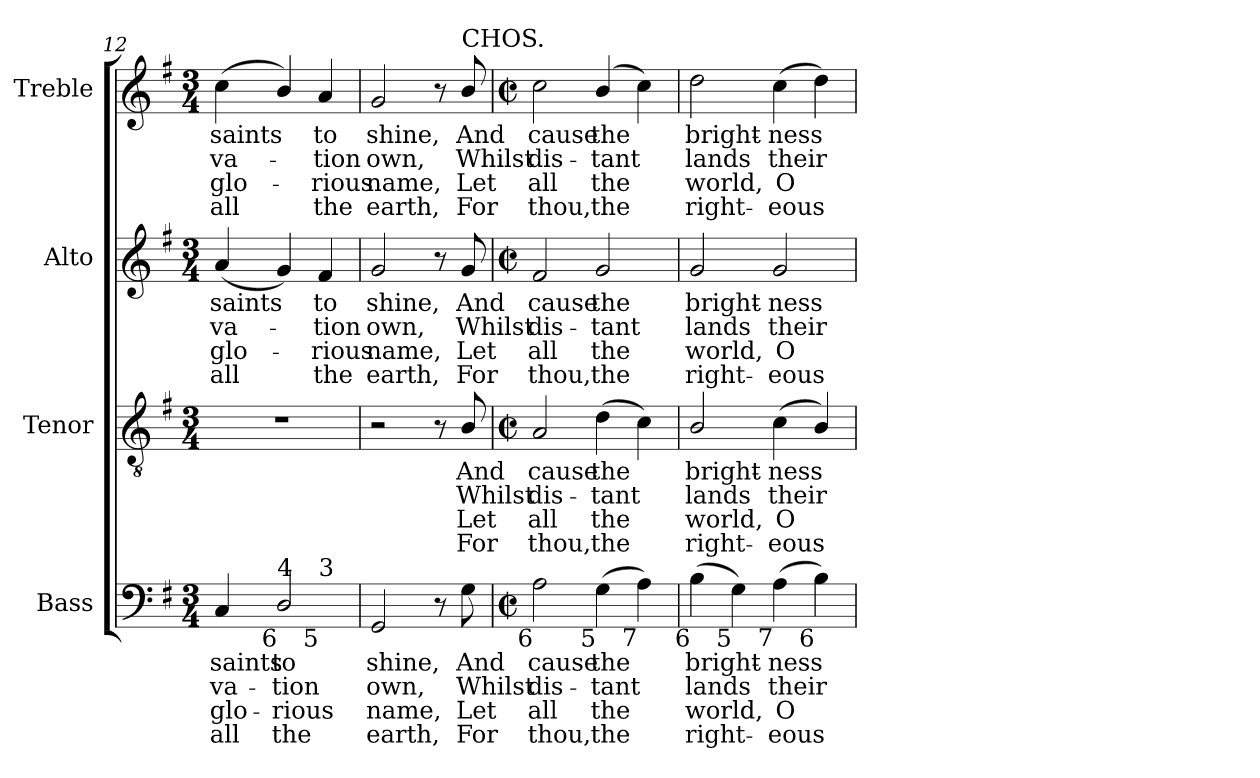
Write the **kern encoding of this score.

**kern	**text	**text	**text	**text	**kern	**text	**text	**text	**text	**kern	**text	**text	**text	**text	**kern	**text	**text	**text	**text
*part4	*part4	*part4	*part4	*part4	*part3	*part3	*part3	*part3	*part3	*part2	*part2	*part2	*part2	*part2	*part1	*part1	*part1	*part1	*part1
*staff4	*staff4	*staff4	*staff4	*staff4	*staff3	*staff3	*staff3	*staff3	*staff3	*staff2	*staff2	*staff2	*staff2	*staff2	*staff1	*staff1	*staff1	*staff1	*staff1
*I"Bass	*	*	*	*	*I"Tenor	*	*	*	*	*I"Alto	*	*	*	*	*I"Treble	*	*	*	*
*I'B.	*	*	*	*	*I'T.	*	*	*	*	*I'A.	*	*	*	*	*I'Tr.	*	*	*	*
*clefF4	*	*	*	*	*clefGv2	*	*	*	*	*clefG2	*	*	*	*	*clefG2	*	*	*	*
*	*	*	*	*	*ITrd7c12	*	*	*	*	*	*	*	*	*	*	*	*	*	*
*k[f#]	*	*	*	*	*k[f#]	*	*	*	*	*k[f#]	*	*	*	*	*k[f#]	*	*	*	*
*G:	*	*	*	*	*G:	*	*	*	*	*G:	*	*	*	*	*G:	*	*	*	*
*M3/4	*	*	*	*	*M3/4	*	*	*	*	*M3/4	*	*	*	*	*M3/4	*	*	*	*
=12	=12	=12	=12	=12	=12	=12	=12	=12	=12	=12	=12	=12	=12	=12	=12	=12	=12	=12	=12
!	!LO:LY:b:color=#000000	!LO:LY:b:color=#000000	!LO:LY:b:color=#000000	!LO:LY:b:color=#000000	!LO:N:vis=1	!	!	!	!	!	!	!	!	!	!	!	!	!	!
!	!	!	!	!	!	!	!	!	!	!	!LO:LY:b:color=#000000	!LO:LY:b:color=#000000	!LO:LY:b:color=#000000	!LO:LY:b:color=#000000	!	!	!	!	!
!	!	!	!	!	!	!	!	!	!	!	!	!	!	!	!	!LO:LY:b:color=#000000	!LO:LY:b:color=#000000	!LO:LY:b:color=#000000	!LO:LY:b:color=#000000
*^	*	*	*	*	*	*	*	*	*	*	*	*	*	*	*	*	*	*	*
4Ci/	2ryy	saints	-va-	glo-	-all	2.r	.	.	.	.	(4ai/	saints	-va-	glo-	-all	(4cci\	saints	-va-	glo-	-all
!LO:TX:b:rj:t=6	!	!	!	!	!	!	!	!	!	!	!	!	!	!	!	!	!	!	!	!
!LO:TX:t=4	!	!	!	!	!	!	!	!	!	!	!	!	!	!	!	!	!	!	!	!
!	!	!LO:LY:b:color=#000000	!LO:LY:b:color=#000000	!LO:LY:b:color=#000000	!LO:LY:b:color=#000000	!	!	!	!	!	!	!	!	!	!	!	!	!	!	!
2Di/	.	to	-tion	rious	the	.	.	.	.	.	4gi/)	.	.	.	.	4bi/)	.	.	.	.
!	!	!	!	!	!	!	!	!	!	!	!	!LO:LY:b:color=#000000	!LO:LY:b:color=#000000	!LO:LY:b:color=#000000	!LO:LY:b:color=#000000	!	!	!	!	!
!	!LO:TX:b:rj:t=5	!	!	!	!	!	!	!	!	!	!	!	!	!	!	!	!	!	!	!
!	!LO:TX:t=3	!	!	!	!	!	!	!	!	!	!	!	!	!	!	!	!	!	!	!
!	!	!	!	!	!	!	!	!	!	!	!	!	!	!	!	!	!LO:LY:b:color=#000000	!LO:LY:b:color=#000000	!LO:LY:b:color=#000000	!LO:LY:b:color=#000000
.	4ryy	.	.	.	.	.	.	.	.	.	4f#i/	to	-tion	rious	the	4ai/	to	-tion	rious	the
*v	*v	*	*	*	*	*	*	*	*	*	*	*	*	*	*	*	*	*	*	*
=13	=13	=13	=13	=13	=13	=13	=13	=13	=13	=13	=13	=13	=13	=13	=13	=13	=13	=13	=13
*^	*	*	*	*	*	*	*	*	*	*	*	*	*	*	*	*	*	*	*
!	!	!LO:LY:b:color=#000000	!LO:LY:b:color=#000000	!LO:LY:b:color=#000000	!LO:LY:b:color=#000000	!	!	!	!	!	!	!	!	!	!	!	!	!	!	!
*v	*v	*	*	*	*	*	*	*	*	*	*	*	*	*	*	*	*	*	*	*
*^	*	*	*	*	*	*	*	*	*	*	*	*	*	*	*	*	*	*	*
!	!	!	!	!	!	!	!	!	!	!	!	!LO:LY:b:color=#000000	!LO:LY:b:color=#000000	!LO:LY:b:color=#000000	!LO:LY:b:color=#000000	!	!	!	!	!
*v	*v	*	*	*	*	*	*	*	*	*	*	*	*	*	*	*	*	*	*	*
*^	*	*	*	*	*	*	*	*	*	*	*	*	*	*	*	*	*	*	*
!	!	!	!	!	!	!	!	!	!	!	!	!	!	!	!	!	!LO:LY:b:color=#000000	!LO:LY:b:color=#000000	!LO:LY:b:color=#000000	!LO:LY:b:color=#000000
*v	*v	*	*	*	*	*	*	*	*	*	*	*	*	*	*	*	*	*	*	*
2GGi/	shine,	own,	name,	earth,	2r	.	.	.	.	2gi/	shine,	own,	name,	earth,	2gi/	shine,	own,	name,	earth,
8r	.	.	.	.	8r	.	.	.	.	8r	.	.	.	.	8r	.	.	.	.
!	!LO:LY:b:color=#000000	!LO:LY:b:color=#000000	!LO:LY:b:color=#000000	!LO:LY:b:color=#000000	!	!	!	!	!	!	!	!	!	!	!	!	!	!	!
!	!	!	!	!	!	!LO:LY:b:color=#000000	!LO:LY:b:color=#000000	!LO:LY:b:color=#000000	!LO:LY:b:color=#000000	!	!	!	!	!	!	!	!	!	!
!	!	!	!	!	!	!	!	!	!	!	!LO:LY:b:color=#000000	!LO:LY:b:color=#000000	!LO:LY:b:color=#000000	!LO:LY:b:color=#000000	!	!	!	!	!
!	!	!	!	!	!	!	!	!	!	!	!	!	!	!	!LO:TX:a:t=CHOS.	!	!	!	!
!	!	!	!	!	!	!	!	!	!	!	!	!	!	!	!	!LO:LY:b:color=#000000	!LO:LY:b:color=#000000	!LO:LY:b:color=#000000	!LO:LY:b:color=#000000
8Gi\	And	Whilst	Let	For	8BBi/	And	Whilst	Let	For	8gi/	And	Whilst	Let	For	8bi/	And	Whilst	Let	For
=14	=14	=14	=14	=14	=14	=14	=14	=14	=14	=14	=14	=14	=14	=14	=14	=14	=14	=14	=14
*M2/2	*	*	*	*	*M2/2	*	*	*	*	*M2/2	*	*	*	*	*M2/2	*	*	*	*
*met(c|)	*	*	*	*	*met(c|)	*	*	*	*	*met(c|)	*	*	*	*	*met(c|)	*	*	*	*
!	!LO:LY:b:color=#000000	!LO:LY:b:color=#000000	!LO:LY:b:color=#000000	!LO:LY:b:color=#000000	!	!	!	!	!	!	!	!	!	!	!	!	!	!	!
!	!	!	!	!	!	!LO:LY:b:color=#000000	!LO:LY:b:color=#000000	!LO:LY:b:color=#000000	!LO:LY:b:color=#000000	!	!	!	!	!	!	!	!	!	!
!	!	!	!	!	!	!	!	!	!	!	!LO:LY:b:color=#000000	!LO:LY:b:color=#000000	!LO:LY:b:color=#000000	!LO:LY:b:color=#000000	!	!	!	!	!
!LO:TX:b:rj:t=6	!	!	!	!	!	!	!	!	!	!	!	!	!	!	!	!	!	!	!
!	!	!	!	!	!	!	!	!	!	!	!	!	!	!	!	!LO:LY:b:color=#000000	!LO:LY:b:color=#000000	!LO:LY:b:color=#000000	!LO:LY:b:color=#000000
2Ai\	cause	dis-	all	thou,	2AAi/	cause	dis-	all	thou,	2f#i/	cause	dis-	all	thou,	2cci\	cause	dis-	all	thou,
!	!LO:LY:b:color=#000000	!LO:LY:b:color=#000000	!LO:LY:b:color=#000000	!LO:LY:b:color=#000000	!	!	!	!	!	!	!	!	!	!	!	!	!	!	!
!	!	!	!	!	!	!LO:LY:b:color=#000000	!LO:LY:b:color=#000000	!LO:LY:b:color=#000000	!LO:LY:b:color=#000000	!	!	!	!	!	!	!	!	!	!
!	!	!	!	!	!	!	!	!	!	!	!LO:LY:b:color=#000000	!LO:LY:b:color=#000000	!LO:LY:b:color=#000000	!LO:LY:b:color=#000000	!	!	!	!	!
!LO:TX:b:rj:t=5	!	!	!	!	!	!	!	!	!	!	!	!	!	!	!	!	!	!	!
!	!	!	!	!	!	!	!	!	!	!	!	!	!	!	!	!LO:LY:b:color=#000000	!LO:LY:b:color=#000000	!LO:LY:b:color=#000000	!LO:LY:b:color=#000000
(4Gi\	the	-tant	the	the	(4Di\	the	-tant	the	the	2gi/	the	-tant	the	the	(4bi/	the	-tant	the	the
!LO:TX:b:rj:t=7	!	!	!	!	!	!	!	!	!	!	!	!	!	!	!	!	!	!	!
4Ai\)	.	.	.	.	4Ci\)	.	.	.	.	.	.	.	.	.	4cci\)	.	.	.	.
=15	=15	=15	=15	=15	=15	=15	=15	=15	=15	=15	=15	=15	=15	=15	=15	=15	=15	=15	=15
!	!LO:LY:b:color=#000000	!LO:LY:b:color=#000000	!LO:LY:b:color=#000000	!LO:LY:b:color=#000000	!	!	!	!	!	!	!	!	!	!	!	!	!	!	!
!	!	!	!	!	!	!LO:LY:b:color=#000000	!LO:LY:b:color=#000000	!LO:LY:b:color=#000000	!LO:LY:b:color=#000000	!	!	!	!	!	!	!	!	!	!
!	!	!	!	!	!	!	!	!	!	!	!LO:LY:b:color=#000000	!LO:LY:b:color=#000000	!LO:LY:b:color=#000000	!LO:LY:b:color=#000000	!	!	!	!	!
!LO:TX:b:rj:t=6	!	!	!	!	!	!	!	!	!	!	!	!	!	!	!	!	!	!	!
!	!	!	!	!	!	!	!	!	!	!	!	!	!	!	!	!LO:LY:b:color=#000000	!LO:LY:b:color=#000000	!LO:LY:b:color=#000000	!LO:LY:b:color=#000000
(4Bi\	bright-	lands	world,	right-	2BBi/	bright-	lands	world,	right-	2gi/	bright-	lands	world,	right-	2ddi\	bright-	lands	world,	right-
!LO:TX:b:rj:t=5	!	!	!	!	!	!	!	!	!	!	!	!	!	!	!	!	!	!	!
4Gi\)	.	.	.	.	.	.	.	.	.	.	.	.	.	.	.	.	.	.	.
!	!LO:LY:b:color=#000000	!LO:LY:b:color=#000000	!LO:LY:b:color=#000000	!LO:LY:b:color=#000000	!	!	!	!	!	!	!	!	!	!	!	!	!	!	!
!	!	!	!	!	!	!LO:LY:b:color=#000000	!LO:LY:b:color=#000000	!LO:LY:b:color=#000000	!LO:LY:b:color=#000000	!	!	!	!	!	!	!	!	!	!
!	!	!	!	!	!	!	!	!	!	!	!LO:LY:b:color=#000000	!LO:LY:b:color=#000000	!LO:LY:b:color=#000000	!LO:LY:b:color=#000000	!	!	!	!	!
!LO:TX:b:rj:t=7	!	!	!	!	!	!	!	!	!	!	!	!	!	!	!	!	!	!	!
!	!	!	!	!	!	!	!	!	!	!	!	!	!	!	!	!LO:LY:b:color=#000000	!LO:LY:b:color=#000000	!LO:LY:b:color=#000000	!LO:LY:b:color=#000000
(4Ai\	-ness	their	-O	eous	(4Ci\	-ness	their	-O	eous	2gi/	-ness	their	-O	eous	(4cci\	-ness	their	-O	eous
!LO:TX:b:rj:t=6	!	!	!	!	!	!	!	!	!	!	!	!	!	!	!	!	!	!	!
4Bi\)	.	.	.	.	4BBi/)	.	.	.	.	.	.	.	.	.	4ddi\)	.	.	.	.
=	=	=	=	=	=	=	=	=	=	=	=	=	=	=	=	=	=	=	=
*-	*-	*-	*-	*-	*-	*-	*-	*-	*-	*-	*-	*-	*-	*-	*-	*-	*-	*-	*-
